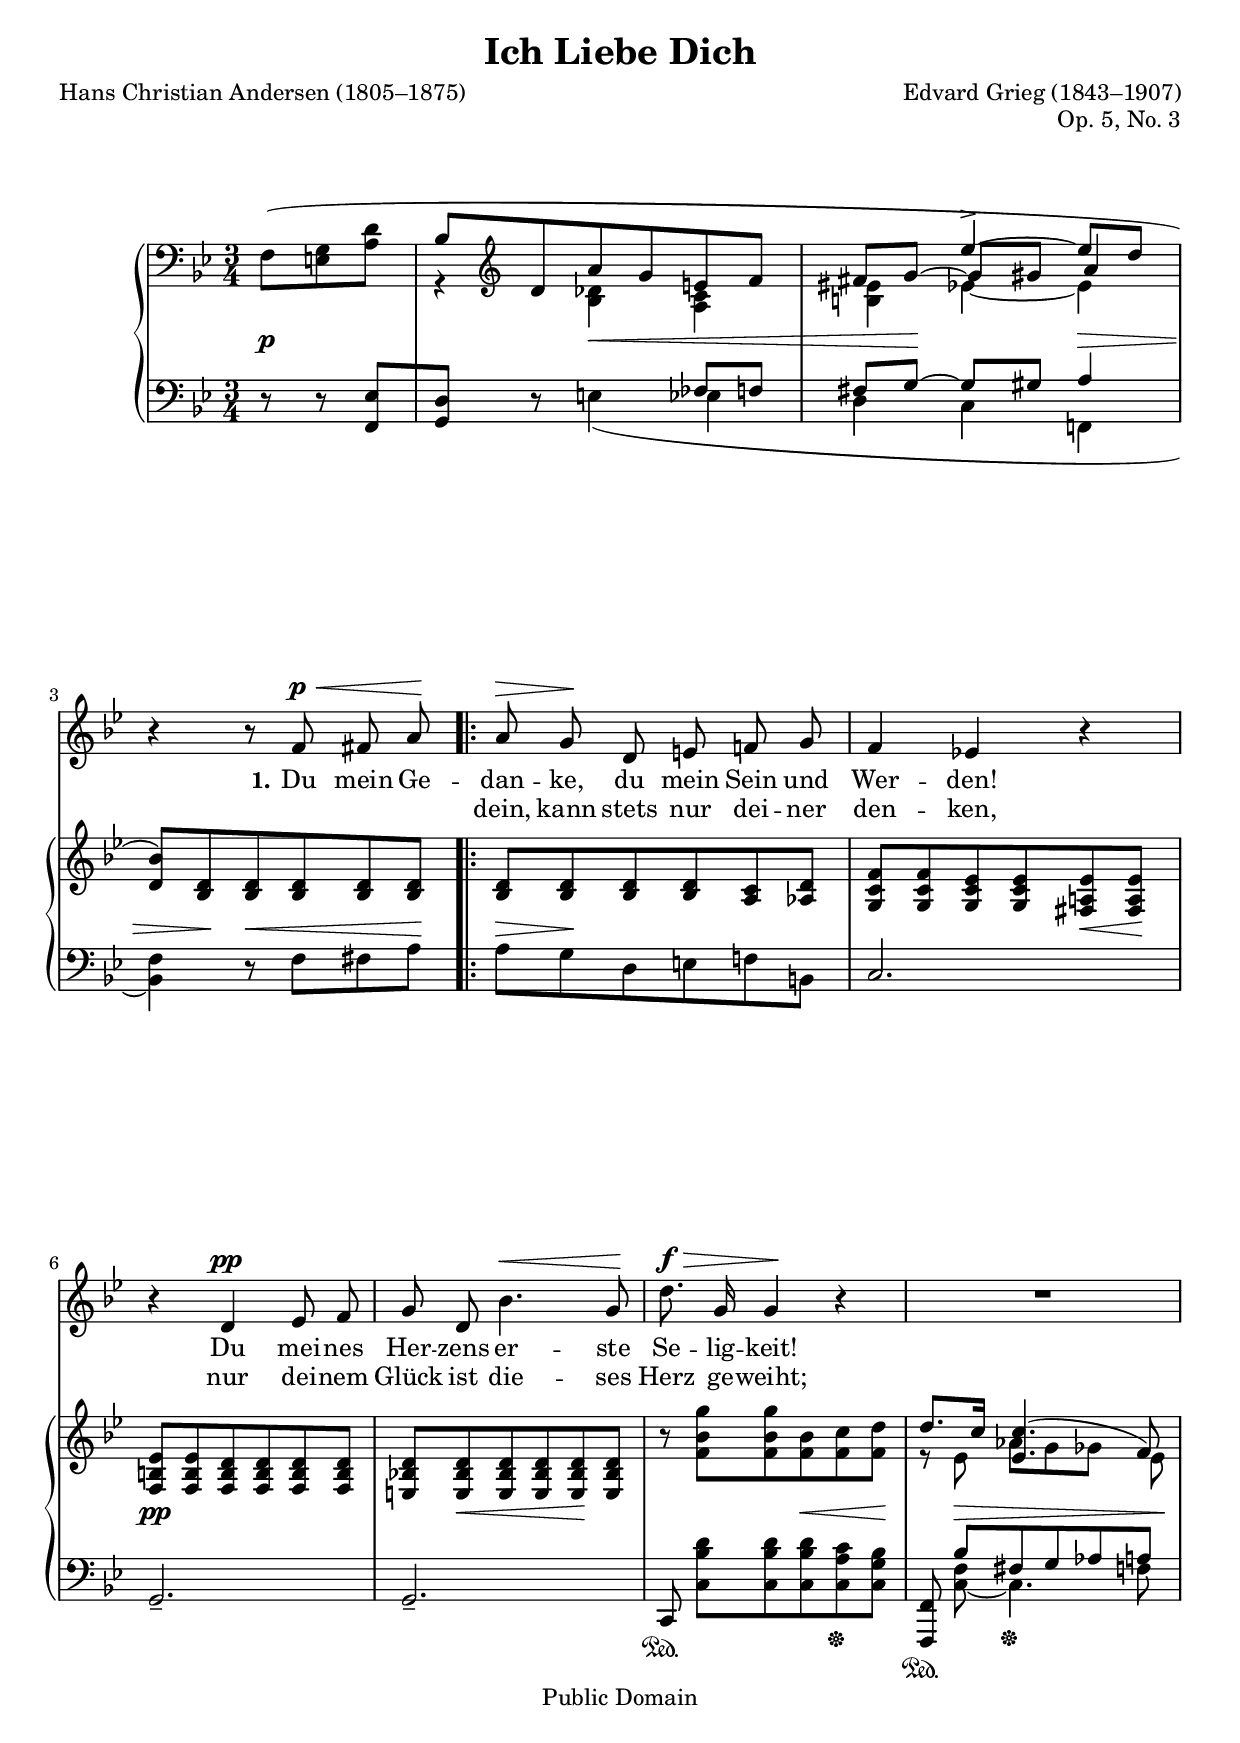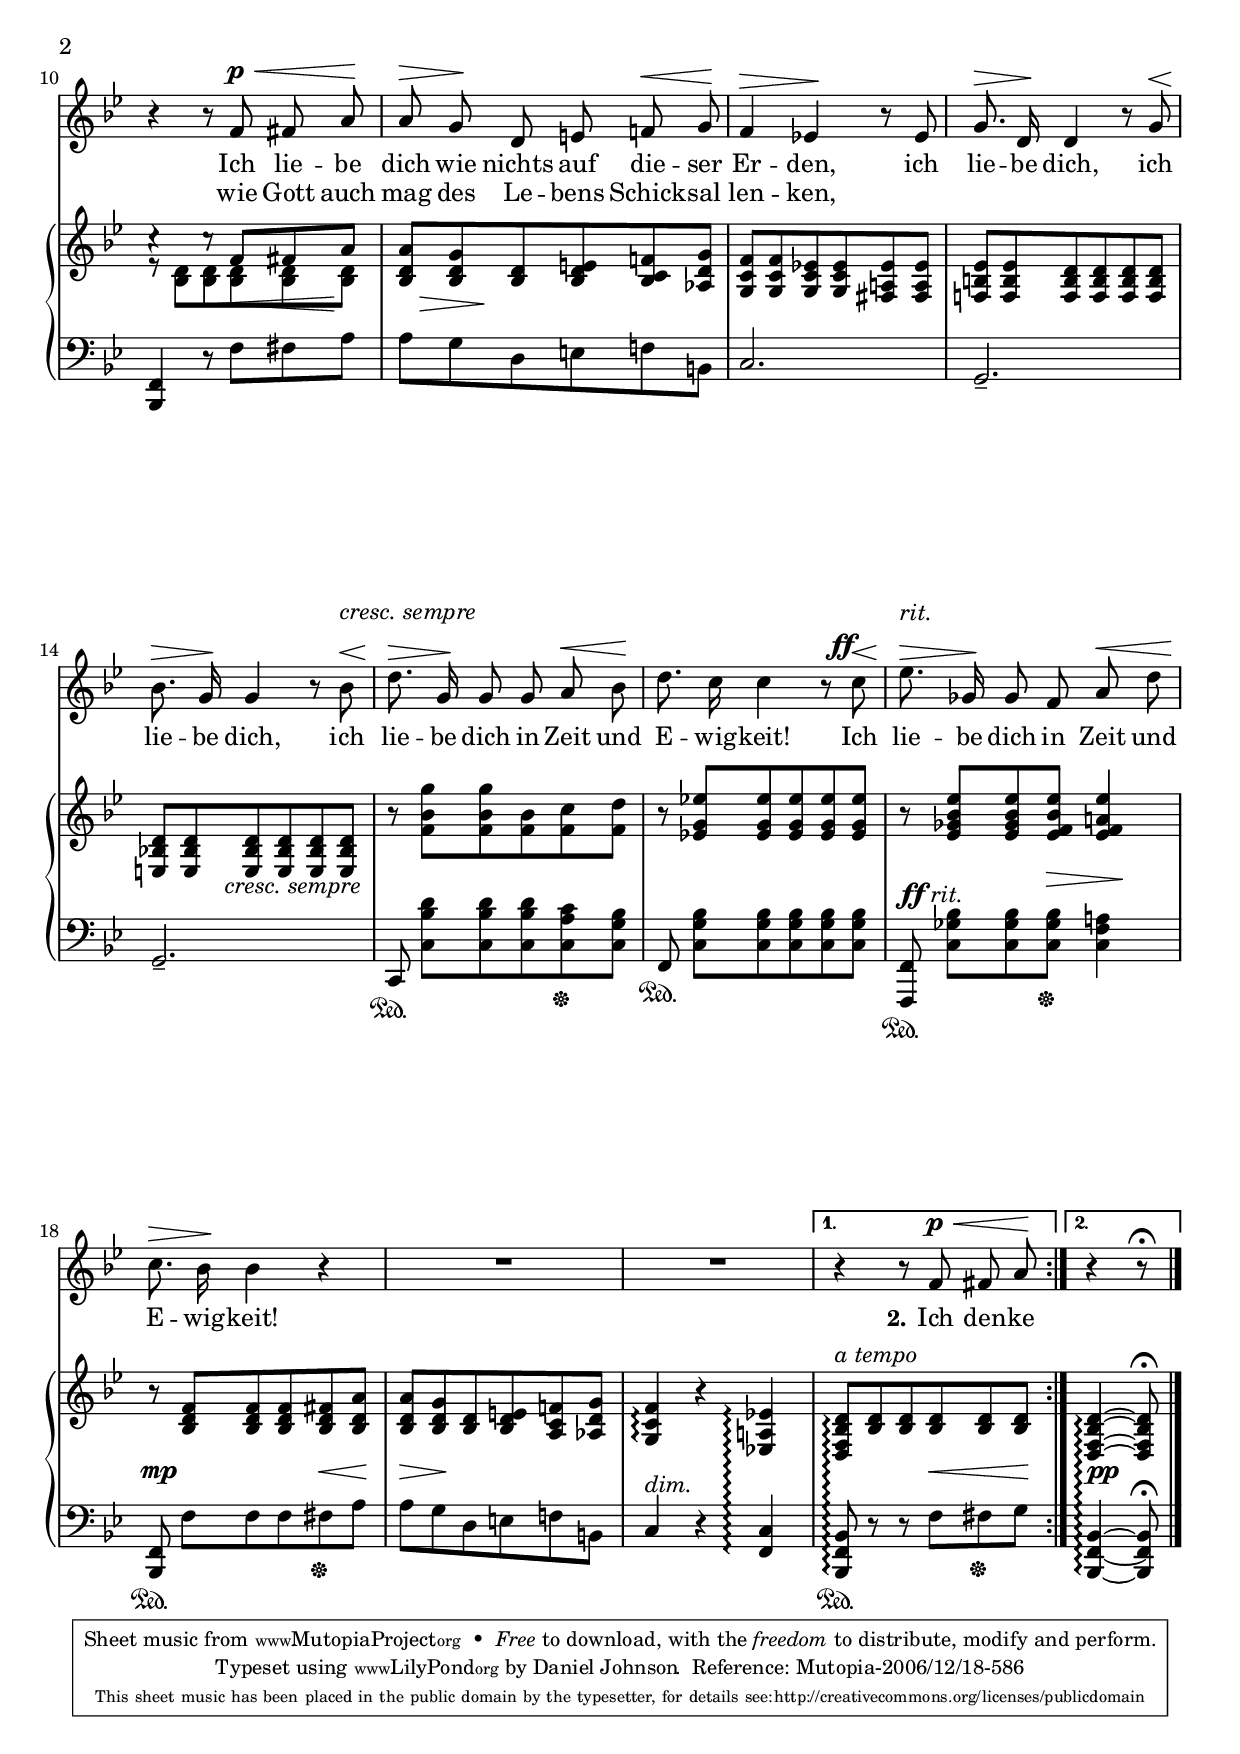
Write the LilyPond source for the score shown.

\version "2.10.0"

\paper {
	ragged-last-bottom = ##f
	top-margin = 0.25\in
	bottom-margin = 0.25\in
	head-separation = 0\in
	system-count = 6
}

\header {
	title = "Ich Liebe Dich"
	composer = "Edvard Grieg (1843–1907)"
	opus = "Op. 5, No. 3"
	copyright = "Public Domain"
	poet = "Hans Christian Andersen (1805–1875)"

	%mutopia-specific headers:
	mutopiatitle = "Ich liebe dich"
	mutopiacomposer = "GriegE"
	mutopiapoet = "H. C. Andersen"
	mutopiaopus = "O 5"
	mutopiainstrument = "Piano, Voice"
	date = "1864"
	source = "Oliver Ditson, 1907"
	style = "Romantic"
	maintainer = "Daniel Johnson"
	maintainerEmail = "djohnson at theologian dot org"
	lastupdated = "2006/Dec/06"
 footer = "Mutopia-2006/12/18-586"
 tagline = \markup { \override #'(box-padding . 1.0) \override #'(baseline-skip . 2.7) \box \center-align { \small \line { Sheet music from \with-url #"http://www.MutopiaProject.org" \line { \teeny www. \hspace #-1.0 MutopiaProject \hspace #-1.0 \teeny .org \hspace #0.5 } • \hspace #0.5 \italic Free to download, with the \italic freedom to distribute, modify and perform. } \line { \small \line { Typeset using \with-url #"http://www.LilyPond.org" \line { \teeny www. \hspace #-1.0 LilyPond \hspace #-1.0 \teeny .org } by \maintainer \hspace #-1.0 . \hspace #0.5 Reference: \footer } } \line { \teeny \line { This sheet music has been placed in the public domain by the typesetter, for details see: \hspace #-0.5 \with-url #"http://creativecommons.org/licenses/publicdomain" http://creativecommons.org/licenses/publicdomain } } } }
}

sopNotes = {
	\clef treble
	\time 3/4
	\key bes \major
	\autoBeamOff
	\partial 4.
	R4. | R2. | R2. | \break r4 r8 f'8^\p^\< fis'8 a'8\! |
	\repeat volta 2 {
		a'8^\> g'8\! d'8 e'8 f'!8 g'8 | f'4 ees'!4 r4 | r4 d'4^\pp ees'8 f'8 |
		g'8 d'8 bes'4.^\< g'8\! | d''8.^\f^\> g'16 g'4\! r4 | R2. |
		
		r4 r8 f'8^\p^\< fis'8 a'8\! | a'8^\> g'8\! d'8 e'8 f'!8^\< g'8\! | f'4^\> ees'!4\! r8 ees'8 |
		g'8.^\> d'16\! d'4 r8 g'8^\< | bes'8.\!^\> g'16\! g'4 r8 \once\override TextScript #'extra-offset = #'(0 . 2) bes'8^\<^\markup{\italic "cresc. sempre"} | d''8.\!^\> g'16\! g'8 g'8 a'8^\< bes'8\! |
		d''8. c''16 c''4 \once\override DynamicText #'extra-offset = #'(1.5 . 0) r8^\ff c''8^\< | \once\override TextScript #'extra-offset = #'(0 . 2) ees''8.\!^\markup{\italic "rit."}^\> ges'16\! ges'8 f'8 a'8^\< d''8 | c''8.\!^\> bes'16\! bes'4 r4 |
		R2. | R2. |
	}
	\alternative {
		{ r4 r8 f'8^\p^\< fis'8 a'8\! } { r4 r8^\fermata \bar "|." }
	}
}

% This song/poem was originally in Danish, but it is often sung in German.
% The German translation was done by F. von Holstein. The Danish original has
% only one verse; the second verse was written (in German) by Frank von der
% Stucken.
textOneGerman = \lyricmode {
	\set stanza = "1." 
	Du mein Ge -- dan -- ke, du mein Sein und Wer -- den!
	Du mei -- nes Her -- zens er -- ste Se -- lig -- keit!
	Ich lie -- be dich wie nichts auf die -- ser Er -- den,
	ich lie -- be dich, ich lie -- be dich,
	ich lie -- be dich in Zeit und E -- wig -- keit!
	Ich lie -- be dich in Zeit und E -- wig -- keit!
	\set stanza = "2."
	Ich den -- ke
}
textTwoGerman = \lyricmode {
	_ _ _ dein, kann stets nur dei -- ner den -- ken,
	nur dei -- nem Glück ist die -- ses Herz ge -- weiht;
	wie Gott auch mag des Le -- bens Schick -- sal len -- ken,
}

% English translation by Auber Forestier. Note that numerous English
% translations exist.
textOneEnglish = \lyricmode {
	\set stanza = "1."
	My thought of thoughts, my ver -- y in -- most be -- ing,
	thou on -- ly art my heart’s fe -- li -- ci -- ty!
	I love thee more than all else un -- der hea -- ven,
	I love but thee, I love but thee,
	I love but thee thro’ all e -- ter -- ni -- ty!
	I love but thee thro’ all e -- ter -- ni -- ty!
	\set stanza = "2."
	For thee a-
}
textTwoEnglish = \lyricmode {
	_ _ _ lone my ev -- ’ry thought is burn -- ing,
	hap -- py my heart if good I bring to thee!
	Where -- e’er God wills my path in life be turn -- ing,
}

% Original lyric in Danish
textOneDanish = \lyricmode {
	Min tan -- kes tan -- ke, � -- ne du er vor -- den!
	Du er mitt hjer -- tes sar -- te k�r -- lig -- hed!
	Jeg el -- sker dig som ing -- en her p� Jor -- den,
	Jeg el -- sker dig, jeg el -- sker dig,
	jeg el -- sker dig i tid og e -- vig -- hed!
	Jeg el -- sker dig i tid og e -- vig -- hed!
}

rhOne = {
	\clef bass
	\time 3/4
	\key bes \major
	\partial 4.
	\oneVoice
	f8( <e g>8 <a d'>8 | bes8 \clef treble d'8 \voiceThree a'8 g'8 e'8 f'8 | fis'8[ g'8] ~ g'8[ gis'8] a'4 | \oneVoice <d' bes'>8) <bes d'>8 <bes d'>8 <bes d'>8 <bes d'>8 <bes d'>8 |
	\repeat volta 2 {
		<bes d'>8 <bes d'>8 <bes d'>8 <bes d'>8 <a c'>8 <aes d'>8 | <g c' f'>8 <g c' f'>8 <g c' ees'>8 <g c' ees'>8 <fis a! ees'>8 <fis a ees'>8 | <f b ees'>8 <f b ees'>8 <f b d'>8 <f b d'>8 <f b d'>8 <f b d'>8 |
		<e bes! d'>8 <e bes d'>8 <e bes d'>8 <e bes d'>8 <e bes d'>8 <e bes d'>8 | bes'8\rest \stemDown <f' bes' g''>8 <f' bes' g''>8 <f' bes'>8 <f' c''>8 <f' d''>8 | \voiceOne d''8. c''16 <ees' c''>4.( f'8) |
		
		c''4\rest c''8\rest f'8 fis'8 a'8 | \oneVoice <bes d' a'>8 <bes d' g'>8 <bes d'>8 <bes d' e'>8 <bes c' f'!>8 <aes d' g'>8 | <g c' f'>8 <g c' f'>8 <g c' ees'!>8 <g c' ees'>8 <fis a! ees'>8 <fis a ees'>8 |
		<f! b ees'>8 <f b ees'>8 <f b d'>8 <f b d'>8 <f b d'>8 <f b d'>8 | <e bes! d'>8 <e bes d'>8 <e bes d'>8 <e bes d'>8 <e bes d'>8 <e bes d'>8 | \stemDown bes'8\rest <f' bes' g''>8 <f' bes' g''>8 <f' bes'>8 <f' c''>8 <f' d''>8 | \voiceOne
		bes'8\rest <ees'! g' ees''!>8 <ees' g' ees''>8 <ees' g' ees''>8 <ees' g' ees''>8 <ees' g' ees''>8 | bes'8\rest <ees' ges' bes' ees''>8 <ees' ges' bes' ees''>8 <ees' f' bes' ees''>8 <ees' f' a'! ees''>4 | bes'8\rest <bes d' f'>8 <bes d' f'>8 <bes d' f'>8 <bes d' fis'>8 <bes d' a'>8 |
		<bes d' a'>8 <bes d' g'>8 <bes d'>8 <bes d' e'>8 <a c' f'!>8 <aes d' g'>8 | <g c' f'>4\arpeggio bes'4\rest <ees! a! ees'!>4\arpeggio |
	}
	\alternative {
		{ <d f bes d'>8\arpeggio^\markup{\italic "a tempo"} <bes d'>8 <bes d'>8 <bes d'>8 <bes d'>8 <bes d'>8 | } { <d f bes d'>4\arpeggio ~ <d f bes d'>8^\fermata }
	}
}

rhTwo = {
	\voiceTwo
	s4. | r4 <bes des'>4 <a c'>4 | <b eis'>4 ees'4 ~ ees'4 | s2. |
	\repeat volta 2 {
		s2.*3
		s2.*2 | r8 ees'8 aes'8[ g'8 ges'8] ees'8 |
		
		r8 <bes d'>8 <bes d'>8 <bes d'>8 <bes d'>8 <bes d'>8 | s2.*2
		s2.*3
		s2.*3
		s2.*2
	}
	\alternative { {s2.} {s4.} }
}

rhThree = {
	\voiceOne
	s4. | s2. | s4 ees''4^> ~ ees''8 d''8
}

lhOne = {
	\clef bass
	\time 3/4
	\key bes \major
	\partial 4.
	\oneVoice
	d8\rest d8\rest <f, ees>8[ | <g, d>8] d8\rest \voiceOne s4 fes8 f8 | fis8[ g8] ~ g8[ gis8] a4 | s4 \oneVoice d8\rest f8 fis8 a8 |
	\repeat volta 2 {
		a8 g8 d8 e8 f!8 b,8 | c2. | g,2._- |
		g,2._- | c,8\sustainDown <c bes d'>8[ <c bes d'>8 <c bes d'>8 <c a c'>8\sustainUp <c g bes>8] | <f,, f,>8\sustainDown \voiceOne bes8[ fis8\sustainUp g8 aes8 a8] |
		
		\oneVoice <bes,, f,>4 d8\rest f8 fis8 a8 | a8 g8 d8 e8 f!8 b,8 | c2. |
		g,2._- | g,2._- | c,8\sustainDown <c bes d'>8[ <c bes d'>8 <c bes d'>8 <c a c'>8\sustainUp <c g bes>8] |
		f,8\sustainDown <c g bes>8[ <c g bes>8 <c g bes>8 <c g bes>8 <c g bes>8] | <f,, f,>8\sustainDown <c ges bes>8[ <c ges bes>8 <c ges bes>8]\sustainUp <c f a!>4 | <bes,, f,>8\sustainDown f8[ f8 f8 fis8\sustainUp a8] |
		a8 g8 d8 e8 f!8 b,8 | c4 d4\rest <f, c>4\arpeggio
	}
	\alternative {
		{ <bes,, f, bes,>8\arpeggio\sustainDown d8\rest d8\rest f8 fis8\sustainUp g8 } { <bes,, f, bes,>4\arpeggio ~ <bes,, f, bes,>8^\fermata }
	}
}

lhTwo = {
	\voiceTwo
	s4. | s4 e4( ees4 | d4 c4 f,!4 | <bes, f>4) s2 |
	\repeat volta 2 {
		s2.*3
		s2.*2 | s8 <c f>8 ~ c4. f!8 |
		s2.*11
	}
	\alternative { {s2.} {s4.} }
}

dynamics = {
	s4.\p | s4 s2\< | s8 s8\! s4 s4\> | s8 s8\! s4.\< s8\!
	s8\> s8\! s2 | s2 s8\< s8\! | s2.\pp |
	s8 s8\< s4 s4\! | s4. s8\< s8 s8\! | s8 s8\> s4. s8\! |
	
	s4. \once\override Hairpin #'extra-offset = #'(-2 . 1.5) s4\< s8\! | \once\override Hairpin #'extra-offset = #'(2 . 1.5) s8\> s8\! s2 | s2. |
	s2. | s4 \once\override TextScript #'extra-offset = #'(-2 . 0) s2-\markup{\italic "cresc. sempre"} | s2. |
	s2. | s4.-\markup{\dynamic ff \italic "rit."} s8\> s8\! s8 | s2\mp s8\< s8\! |
	s8\> s8\! s2 | s2.-\markup{\italic "dim."} | s4. s4\< s8\! | \once\override DynamicText #'extra-offset = #'(1 . 0) s4.\pp
}
\score {
	<<
		\context Staff = melStaff {
			\context Voice = mel { \sopNotes }
		}
		\lyricsto mel \new Lyrics { \textOneGerman }
		\lyricsto mel \new Lyrics { \textTwoGerman }

		\context PianoStaff <<
			\set PianoStaff.connectArpeggios = ##t
			\context Staff = rightHand {
				<<
					\context Voice = rhA { \rhOne }
					\context Voice = rhB { \rhTwo }
					\context Voice = rhC { \rhThree }
				>>
			}
			\context Dynamics = dynamics \dynamics
			\context Staff = leftHand
			{
				<<
					\context Voice = lhA { \lhOne }
					\context Voice = lhB { \lhTwo }
				>>
			}
		>>
	>>
	\layout {
		\context {
			\Score
			\override VerticalAxisGroup #'remove-first = ##t
		}
		\context {
			\RemoveEmptyStaffContext
		}
		\context {
			\type "Engraver_group"
			\name Dynamics
			\consists "Output_property_engraver"
     
			\override VerticalAxisGroup #'minimum-Y-extent = #'(-1 . 1)
			\consists "Script_engraver"
			\consists "Dynamic_engraver"
			\consists "Text_engraver"
     
			%\override TextScript #'font-shape = #'italic
			\override TextScript #'extra-offset = #'(0 . 1.0)
			\override DynamicText #'extra-offset = #'(0 . 1.5)
			\override Hairpin #'extra-offset = #'(0 . 1.5)
     
			\consists "Skip_event_swallow_translator"
     
			\consists "Axis_group_engraver"
		}
		\context {
			\PianoStaff
			\accepts Dynamics
			\override VerticalAlignment #'forced-distance = #6.5
		}
		\context {
			\Lyrics
			\override VerticalAxisGroup #'Y-extent = #'(-1.25 . 1.25)
			\override VerticalAxisGroup #'minimum-Y-extent = ##f
		}
	}
	 
  \midi {
    \context {
      \Score
      tempoWholesPerMinute = #(ly:make-moment 180 8)
      }
    }


}
